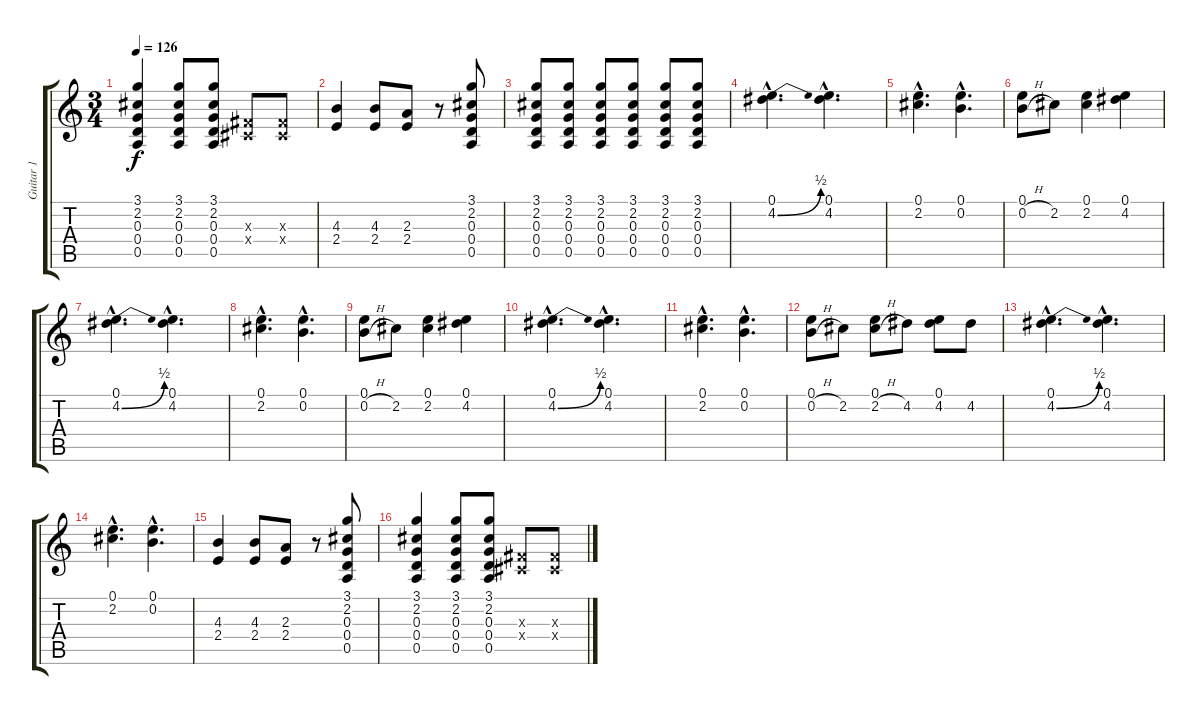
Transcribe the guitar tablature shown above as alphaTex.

\track ("Guitar 1" "Guitar 1") {instrument acousticguitarsteel}
\staff {score tabs}
\tuning (E4 B3 G3 D3 A2 E2) {hide}
\ts (3 4)
\tempo 126
\clef g2
\ks c
(3.1 2.2 0.3 0.4 0.5).4{dy f} (3.1 2.2 0.3 0.4 0.5).8 (3.1 2.2 0.3 0.4 0.5).8 (-1.3{x} -1.4{x}).8 (-1.3{x} -1.4{x}).8 |
(4.3 2.4).4 (4.3 2.4).8 (2.3 2.4).8 r.8 (3.1 2.2 0.3 0.4 0.5).8 |
(3.1 2.2 0.3 0.4 0.5).8 (3.1 2.2 0.3 0.4 0.5).8 (3.1 2.2 0.3 0.4 0.5).8 (3.1 2.2 0.3 0.4 0.5).8 (3.1 2.2 0.3 0.4 0.5).8 (3.1 2.2 0.3 0.4 0.5).8 |
(0.1{hac} 4.2{be (bend 0 0 60 2) hac}).4{d} (0.1{hac} 4.2{hac}).4{d} |
(0.1{hac} 2.2{hac}).4{d} (0.1{hac} 0.2{hac}).4{d} |
(0.1 0.2{h}).8 2.2.8 (0.1 2.2).4 (0.1 4.2).4 |
(0.1{hac} 4.2{be (bend 0 0 60 2) hac}).4{d} (0.1{hac} 4.2{hac}).4{d} |
(0.1{hac} 2.2{hac}).4{d} (0.1{hac} 0.2{hac}).4{d} |
(0.1 0.2{h}).8 2.2.8 (0.1 2.2).4 (0.1 4.2).4 |
(0.1{hac} 4.2{be (bend 0 0 60 2) hac}).4{d} (0.1{hac} 4.2{hac}).4{d} |
(0.1{hac} 2.2{hac}).4{d} (0.1{hac} 0.2{hac}).4{d} |
(0.1 0.2{h}).8 2.2.8 (0.1 2.2{h}).8 4.2.8 (0.1 4.2).8 4.2.8 |
(0.1{hac} 4.2{be (bend 0 0 60 2) hac}).4{d} (0.1{hac} 4.2{hac}).4{d} |
(0.1{hac} 2.2{hac}).4{d} (0.1{hac} 0.2{hac}).4{d} |
(4.3 2.4).4 (4.3 2.4).8 (2.3 2.4).8 r.8 (3.1 2.2 0.3 0.4 0.5).8 |
(3.1 2.2 0.3 0.4 0.5).4 (3.1 2.2 0.3 0.4 0.5).8 (3.1 2.2 0.3 0.4 0.5).8 (-1.3{x} -1.4{x}).8 (-1.3{x} -1.4{x}).8
